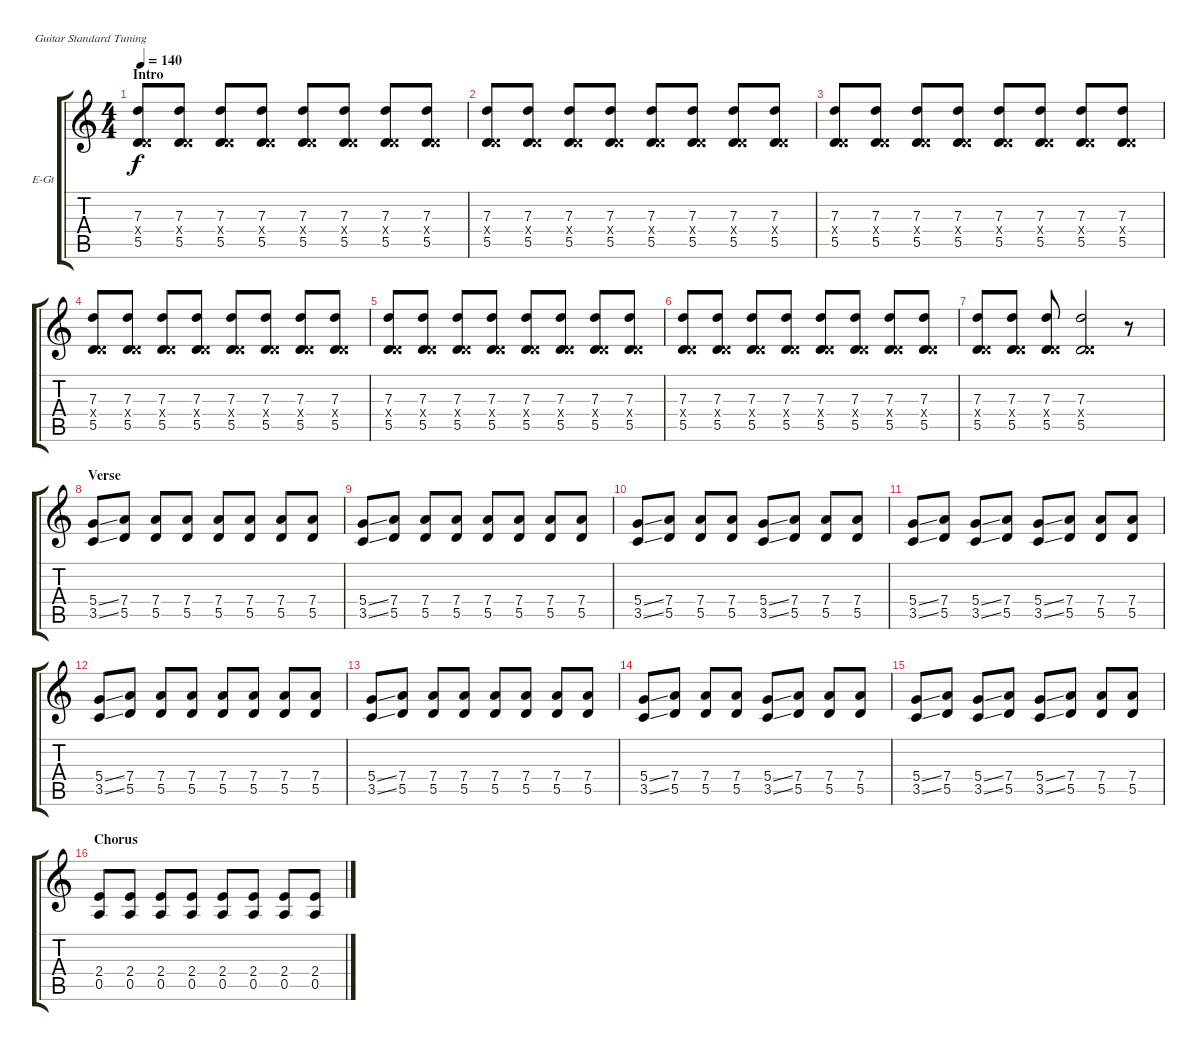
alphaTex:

\defaultSystemsLayout 4
\bracketExtendMode groupsimilarinstruments
\firstSystemTrackNameOrientation horizontal
\otherSystemsTrackNameOrientation horizontal
\track ("Electric Guitar" "E-Gt") {instrument overdrivenguitar}
\staff {score tabs}
\tuning (E4 B3 G3 D3 A2 E2)
\ts (4 4)
\section ("" "Intro")
\tempo 140
\clef g2
\ks c
(5.5 0.4{x} 7.3).8{dy f instrument overdrivenguitar} (5.5 0.4{x} 7.3).8 (5.5 0.4{x} 7.3).8 (5.5 0.4{x} 7.3).8 (5.5 0.4{x} 7.3).8 (5.5 0.4{x} 7.3).8 (5.5 0.4{x} 7.3).8 (5.5 0.4{x} 7.3).8 |
(5.5 0.4{x} 7.3).8 (5.5 0.4{x} 7.3).8 (5.5 0.4{x} 7.3).8 (5.5 0.4{x} 7.3).8 (5.5 0.4{x} 7.3).8 (5.5 0.4{x} 7.3).8 (5.5 0.4{x} 7.3).8 (5.5 0.4{x} 7.3).8 |
(5.5 0.4{x} 7.3).8 (5.5 0.4{x} 7.3).8 (5.5 0.4{x} 7.3).8 (5.5 0.4{x} 7.3).8 (5.5 0.4{x} 7.3).8 (5.5 0.4{x} 7.3).8 (5.5 0.4{x} 7.3).8 (5.5 0.4{x} 7.3).8 |
(5.5 0.4{x} 7.3).8 (5.5 0.4{x} 7.3).8 (5.5 0.4{x} 7.3).8 (5.5 0.4{x} 7.3).8 (5.5 0.4{x} 7.3).8 (5.5 0.4{x} 7.3).8 (5.5 0.4{x} 7.3).8 (5.5 0.4{x} 7.3).8 |
(5.5 0.4{x} 7.3).8 (5.5 0.4{x} 7.3).8 (5.5 0.4{x} 7.3).8 (5.5 0.4{x} 7.3).8 (5.5 0.4{x} 7.3).8 (5.5 0.4{x} 7.3).8 (5.5 0.4{x} 7.3).8 (5.5 0.4{x} 7.3).8 |
(5.5 0.4{x} 7.3).8 (5.5 0.4{x} 7.3).8 (5.5 0.4{x} 7.3).8 (5.5 0.4{x} 7.3).8 (5.5 0.4{x} 7.3).8 (5.5 0.4{x} 7.3).8 (5.5 0.4{x} 7.3).8 (5.5 0.4{x} 7.3).8 |
(5.5 0.4{x} 7.3).8 (5.5 0.4{x} 7.3).8 (5.5 0.4{x} 7.3).8 (5.5 0.4{x} 7.3).2 r.8 |
\section ("" "Verse")
(5.4{ss} 3.5{ss}).8 (7.4 5.5).8 (7.4 5.5).8 (7.4 5.5).8 (7.4 5.5).8 (7.4 5.5).8 (7.4 5.5).8 (7.4 5.5).8 |
(5.4{ss} 3.5{ss}).8 (7.4 5.5).8 (7.4 5.5).8 (7.4 5.5).8 (7.4 5.5).8 (7.4 5.5).8 (7.4 5.5).8 (7.4 5.5).8 |
(5.4{ss} 3.5{ss}).8 (7.4 5.5).8 (7.4 5.5).8 (7.4 5.5).8 (5.4{ss} 3.5{ss}).8 (7.4 5.5).8 (7.4 5.5).8 (7.4 5.5).8 |
(5.4{ss} 3.5{ss}).8 (7.4 5.5).8 (5.4{ss} 3.5{ss}).8 (7.4 5.5).8 (5.4{ss} 3.5{ss}).8 (7.4 5.5).8 (7.4 5.5).8 (7.4 5.5).8 |
(5.4{ss} 3.5{ss}).8 (7.4 5.5).8 (7.4 5.5).8 (7.4 5.5).8 (7.4 5.5).8 (7.4 5.5).8 (7.4 5.5).8 (7.4 5.5).8 |
(5.4{ss} 3.5{ss}).8 (7.4 5.5).8 (7.4 5.5).8 (7.4 5.5).8 (7.4 5.5).8 (7.4 5.5).8 (7.4 5.5).8 (7.4 5.5).8 |
(5.4{ss} 3.5{ss}).8 (7.4 5.5).8 (7.4 5.5).8 (7.4 5.5).8 (5.4{ss} 3.5{ss}).8 (7.4 5.5).8 (7.4 5.5).8 (7.4 5.5).8 |
(5.4{ss} 3.5{ss}).8 (7.4 5.5).8 (5.4{ss} 3.5{ss}).8 (7.4 5.5).8 (5.4{ss} 3.5{ss}).8 (7.4 5.5).8 (7.4 5.5).8 (7.4 5.5).8 |
\section ("" "Chorus")
(0.5 2.4).8 (0.5 2.4).8 (0.5 2.4).8 (0.5 2.4).8 (0.5 2.4).8 (0.5 2.4).8 (0.5 2.4).8 (0.5 2.4).8
